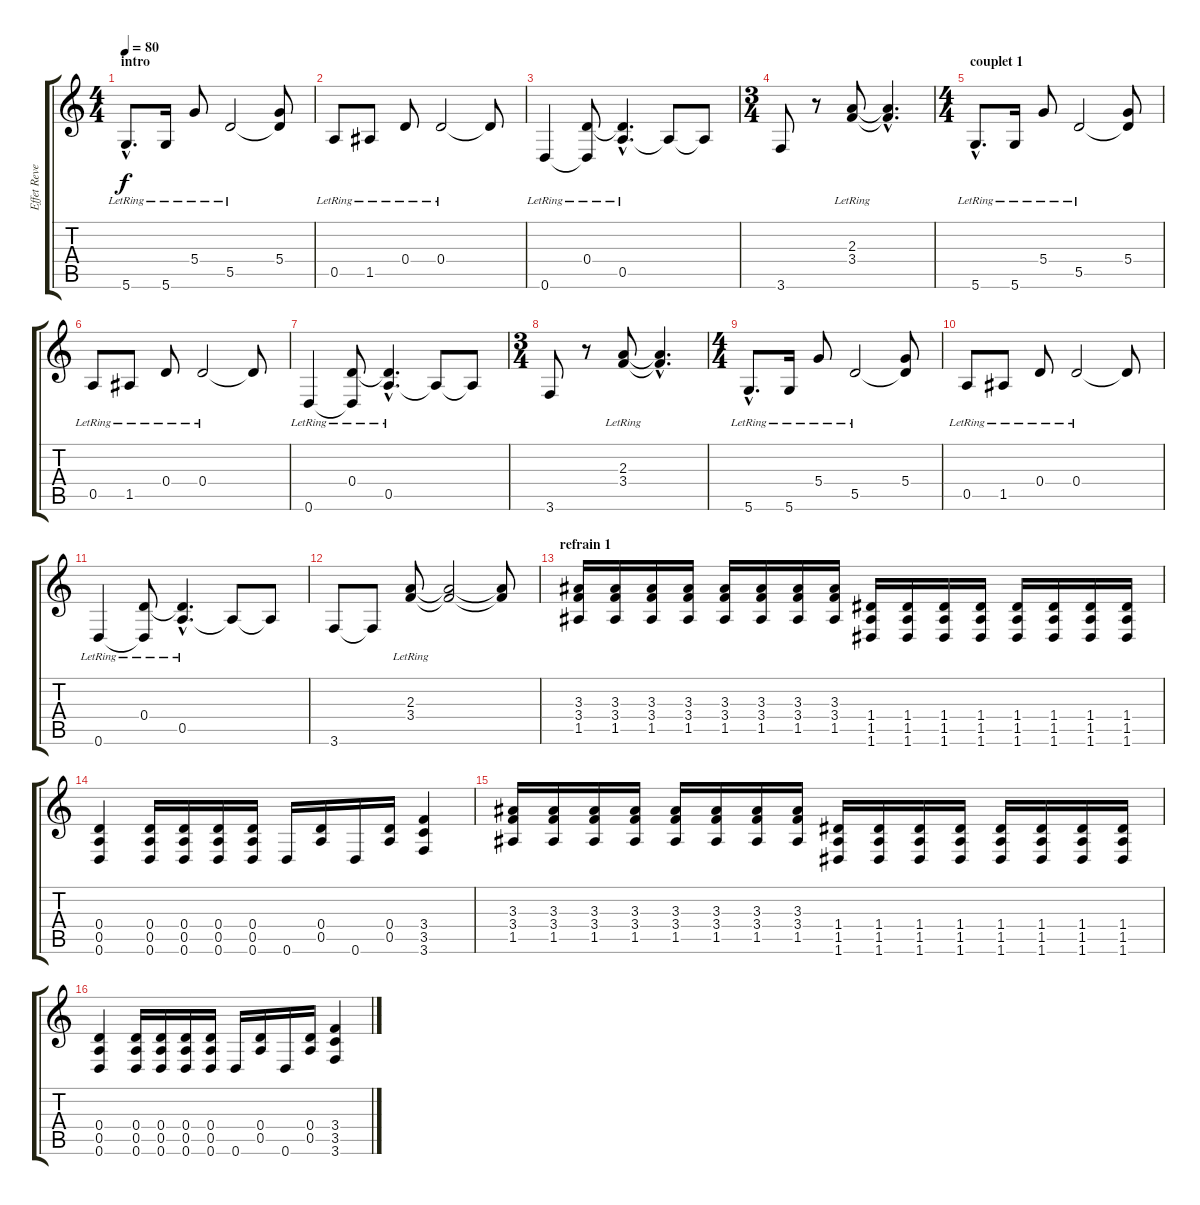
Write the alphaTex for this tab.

\track ("Effet Reverb" "Effet Reve") {instrument electricguitarjazz}
\staff {score tabs}
\tuning (E4 B3 G3 D3 A2 D2) {hide}
\ts (4 4)
\section ("" "intro")
\tempo 80
\clef g2
\ks c
5.6{hac lr}.8{d dy f instrument electricguitarjazz} 5.6{lr}.16 5.4{lr}.8 5.5{lr}.2 (5.4 5.5{t}).8 |
0.5{lr}.8 1.5{lr}.8 0.4{lr}.8 0.4{lr}.2 0.4{t}.8 |
0.6{lr}.4 (0.4{lr} 0.6{t}).8 (0.4{hac t} 0.5{hac lr}).4{d} 0.5{t}.8 0.5{t}.8 |
\ts (3 4)
3.6.8 r.8 (2.3{lr} 3.4{lr}).8 (2.3{hac t} 3.4{hac t}).4{d} |
\ts (4 4)
\section ("" "couplet 1")
5.6{hac lr}.8{d} 5.6{lr}.16 5.4{lr}.8 5.5{lr}.2 (5.4 5.5{t}).8 |
0.5{lr}.8 1.5{lr}.8 0.4{lr}.8 0.4{lr}.2 0.4{t}.8 |
0.6{lr}.4 (0.4{lr} 0.6{t}).8 (0.4{hac t} 0.5{hac lr}).4{d} 0.5{t}.8 0.5{t}.8 |
\ts (3 4)
3.6.8 r.8 (2.3{lr} 3.4{lr}).8 (2.3{hac t} 3.4{hac t}).4{d} |
\ts (4 4)
5.6{hac lr}.8{d} 5.6{lr}.16 5.4{lr}.8 5.5{lr}.2 (5.4 5.5{t}).8 |
0.5{lr}.8 1.5{lr}.8 0.4{lr}.8 0.4{lr}.2 0.4{t}.8 |
0.6{lr}.4 (0.4{lr} 0.6{t}).8 (0.4{hac t} 0.5{hac lr}).4{d} 0.5{t}.8 0.5{t}.8 |
3.6.8 3.6{t}.8 (2.3{lr} 3.4{lr}).8 (2.3{t} 3.4{t}).2 (2.3{t} 3.4{t}).8 |
\section ("" "refrain 1")
(3.3 3.4 1.5).16{instrument acousticguitarnylon} (3.3 3.4 1.5).16 (3.3 3.4 1.5).16 (3.3 3.4 1.5).16 (3.3 3.4 1.5).16 (3.3 3.4 1.5).16 (3.3 3.4 1.5).16 (3.3 3.4 1.5).16 (1.4 1.5 1.6).16 (1.4 1.5 1.6).16 (1.4 1.5 1.6).16 (1.4 1.5 1.6).16 (1.4 1.5 1.6).16 (1.4 1.5 1.6).16 (1.4 1.5 1.6).16 (1.4 1.5 1.6).16 |
(0.4 0.5 0.6).4 (0.4 0.5 0.6).16 (0.4 0.5 0.6).16 (0.4 0.5 0.6).16 (0.4 0.5 0.6).16 0.6.16 (0.4 0.5).16 0.6.16 (0.4 0.5).16 (3.4 3.5 3.6).4 |
(3.3 3.4 1.5).16 (3.3 3.4 1.5).16 (3.3 3.4 1.5).16 (3.3 3.4 1.5).16 (3.3 3.4 1.5).16 (3.3 3.4 1.5).16 (3.3 3.4 1.5).16 (3.3 3.4 1.5).16 (1.4 1.5 1.6).16 (1.4 1.5 1.6).16 (1.4 1.5 1.6).16 (1.4 1.5 1.6).16 (1.4 1.5 1.6).16 (1.4 1.5 1.6).16 (1.4 1.5 1.6).16 (1.4 1.5 1.6).16 |
(0.4 0.5 0.6).4 (0.4 0.5 0.6).16 (0.4 0.5 0.6).16 (0.4 0.5 0.6).16 (0.4 0.5 0.6).16 0.6.16 (0.4 0.5).16 0.6.16 (0.4 0.5).16 (3.4 3.5 3.6).4
